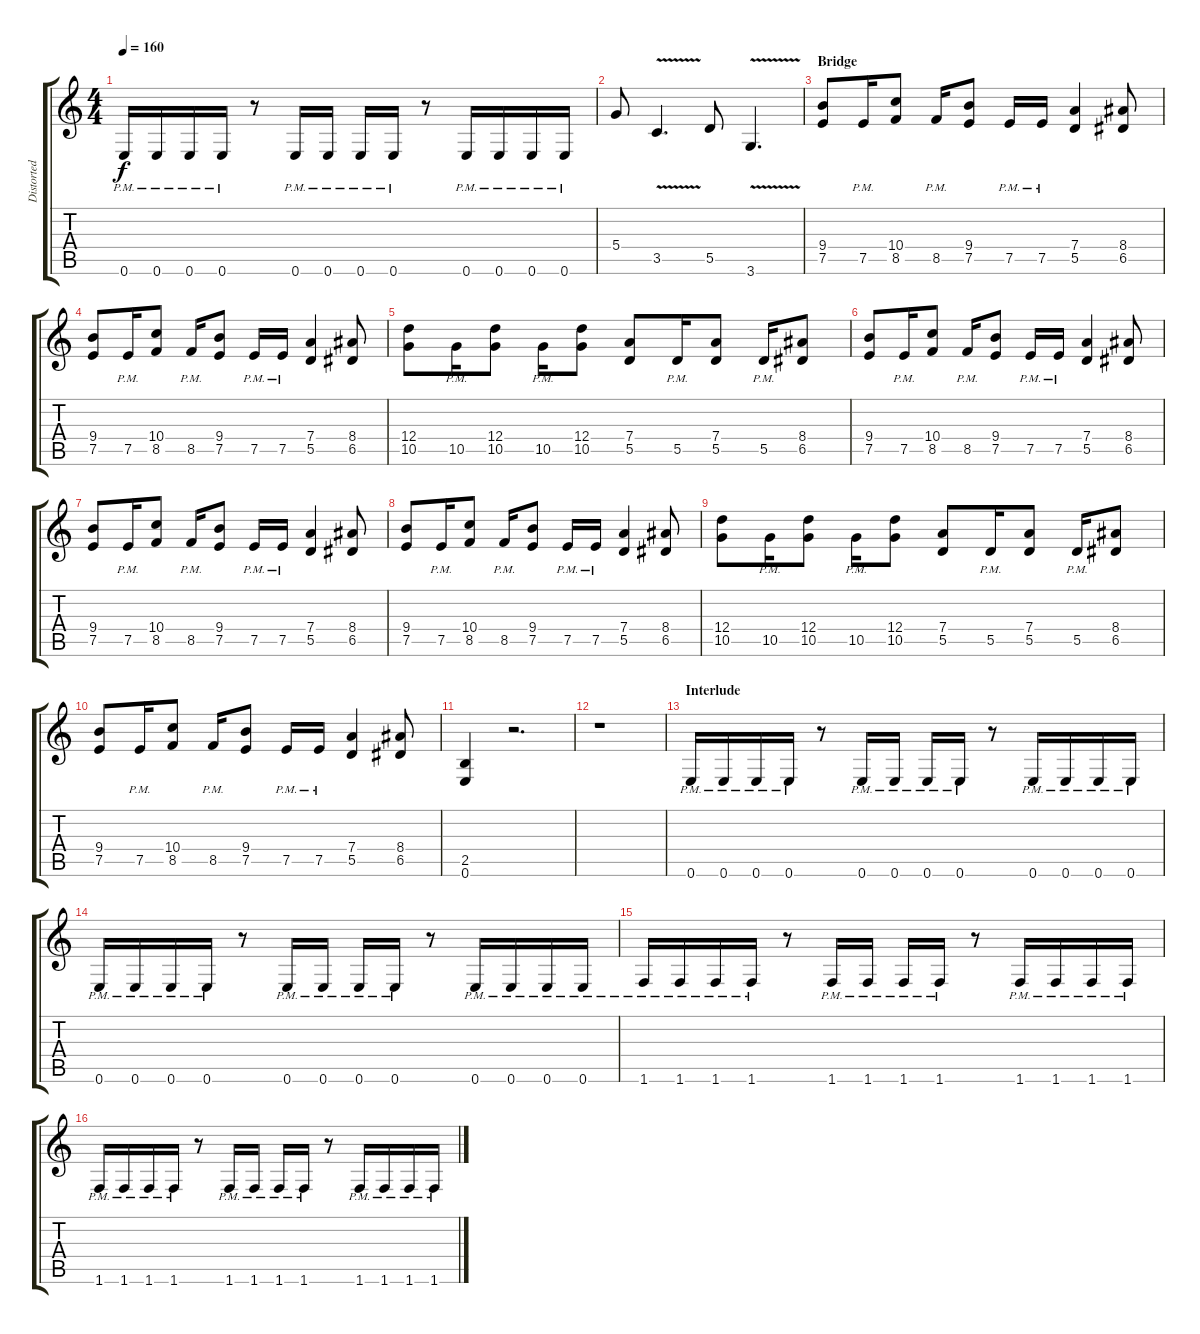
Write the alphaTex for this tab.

\track ("Distorted Rhythm Guitar (R)" "Distorted ") {instrument distortionguitar}
\staff {score tabs}
\tuning (E4 B3 G3 D3 A2 E2) {hide}
\ts (4 4)
\tempo 160
\clef g2
\ks c
0.6{pm}.16{dy f} 0.6{pm}.16 0.6{pm}.16 0.6{pm}.16 r.8 0.6{pm}.16 0.6{pm}.16 0.6{pm}.16 0.6{pm}.16 r.8 0.6{pm}.16 0.6{pm}.16 0.6{pm}.16 0.6{pm}.16 |
5.4.8 3.5{v}.4{d} 5.5.8 3.6{v}.4{d} |
\section ("" "Bridge")
(9.4 7.5).8 7.5{pm}.16 (10.4 8.5).8 8.5{pm}.16 (9.4 7.5).8 7.5{pm}.16 7.5{pm}.16 (7.4 5.5).4 (8.4 6.5).8 |
(9.4 7.5).8 7.5{pm}.16 (10.4 8.5).8 8.5{pm}.16 (9.4 7.5).8 7.5{pm}.16 7.5{pm}.16 (7.4 5.5).4 (8.4 6.5).8 |
(12.4 10.5).8 10.5{pm}.16 (12.4 10.5).8 10.5{pm}.16 (12.4 10.5).8 (7.4 5.5).8 5.5{pm}.16 (7.4 5.5).8 5.5{pm}.16 (8.4 6.5).8 |
(9.4 7.5).8 7.5{pm}.16 (10.4 8.5).8 8.5{pm}.16 (9.4 7.5).8 7.5{pm}.16 7.5{pm}.16 (7.4 5.5).4 (8.4 6.5).8 |
(9.4 7.5).8 7.5{pm}.16 (10.4 8.5).8 8.5{pm}.16 (9.4 7.5).8 7.5{pm}.16 7.5{pm}.16 (7.4 5.5).4 (8.4 6.5).8 |
(9.4 7.5).8 7.5{pm}.16 (10.4 8.5).8 8.5{pm}.16 (9.4 7.5).8 7.5{pm}.16 7.5{pm}.16 (7.4 5.5).4 (8.4 6.5).8 |
(12.4 10.5).8 10.5{pm}.16 (12.4 10.5).8 10.5{pm}.16 (12.4 10.5).8 (7.4 5.5).8 5.5{pm}.16 (7.4 5.5).8 5.5{pm}.16 (8.4 6.5).8 |
(9.4 7.5).8 7.5{pm}.16 (10.4 8.5).8 8.5{pm}.16 (9.4 7.5).8 7.5{pm}.16 7.5{pm}.16 (7.4 5.5).4 (8.4 6.5).8 |
(2.5 0.6).4 r.2{d} |
r.1 |
\section ("" "Interlude")
0.6{pm}.16 0.6{pm}.16 0.6{pm}.16 0.6{pm}.16 r.8 0.6{pm}.16 0.6{pm}.16 0.6{pm}.16 0.6{pm}.16 r.8 0.6{pm}.16 0.6{pm}.16 0.6{pm}.16 0.6{pm}.16 |
0.6{pm}.16 0.6{pm}.16 0.6{pm}.16 0.6{pm}.16 r.8 0.6{pm}.16 0.6{pm}.16 0.6{pm}.16 0.6{pm}.16 r.8 0.6{pm}.16 0.6{pm}.16 0.6{pm}.16 0.6{pm}.16 |
1.6{pm}.16 1.6{pm}.16 1.6{pm}.16 1.6{pm}.16 r.8 1.6{pm}.16 1.6{pm}.16 1.6{pm}.16 1.6{pm}.16 r.8 1.6{pm}.16 1.6{pm}.16 1.6{pm}.16 1.6{pm}.16 |
1.6{pm}.16 1.6{pm}.16 1.6{pm}.16 1.6{pm}.16 r.8 1.6{pm}.16 1.6{pm}.16 1.6{pm}.16 1.6{pm}.16 r.8 1.6{pm}.16 1.6{pm}.16 1.6{pm}.16 1.6{pm}.16
